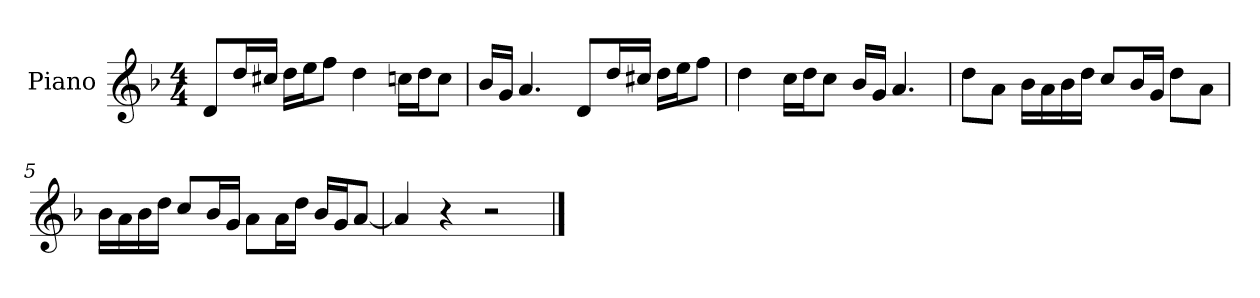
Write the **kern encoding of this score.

**kern
*part1
*staff1
*I"Piano
*I'P-no
*clefG2
*k[b-]
*M4/4
*MM90
=1
8d/L
16dd/L
16cc#X/JJ
16dd\LL
16ee\J
8ff\J
4dd\
16ccn\LL
16dd\J
8cc\J
=2
16b-/LL
16g/JJ
4.a/
8d/L
16dd/L
16cc#X/JJ
16dd\LL
16ee\J
8ff\J
=3
4dd\
16cc\LL
16dd\J
8cc\J
16b-/LL
16g/JJ
4.a/
=4
8dd\L
8a\J
16b-\LL
16a\
16b-\
16dd\JJ
8cc/L
16b-/L
16g/JJ
8dd\L
8a\J
!!LO:LB:g=z
=5
16b-\LL
16a\
16b-\
16dd\JJ
8cc/L
16b-/L
16g/JJ
8a\L
16a\L
16dd\JJ
16b-/LL
16g/J
[8a/J
=6
4a/]
4r
2r
==
*-
